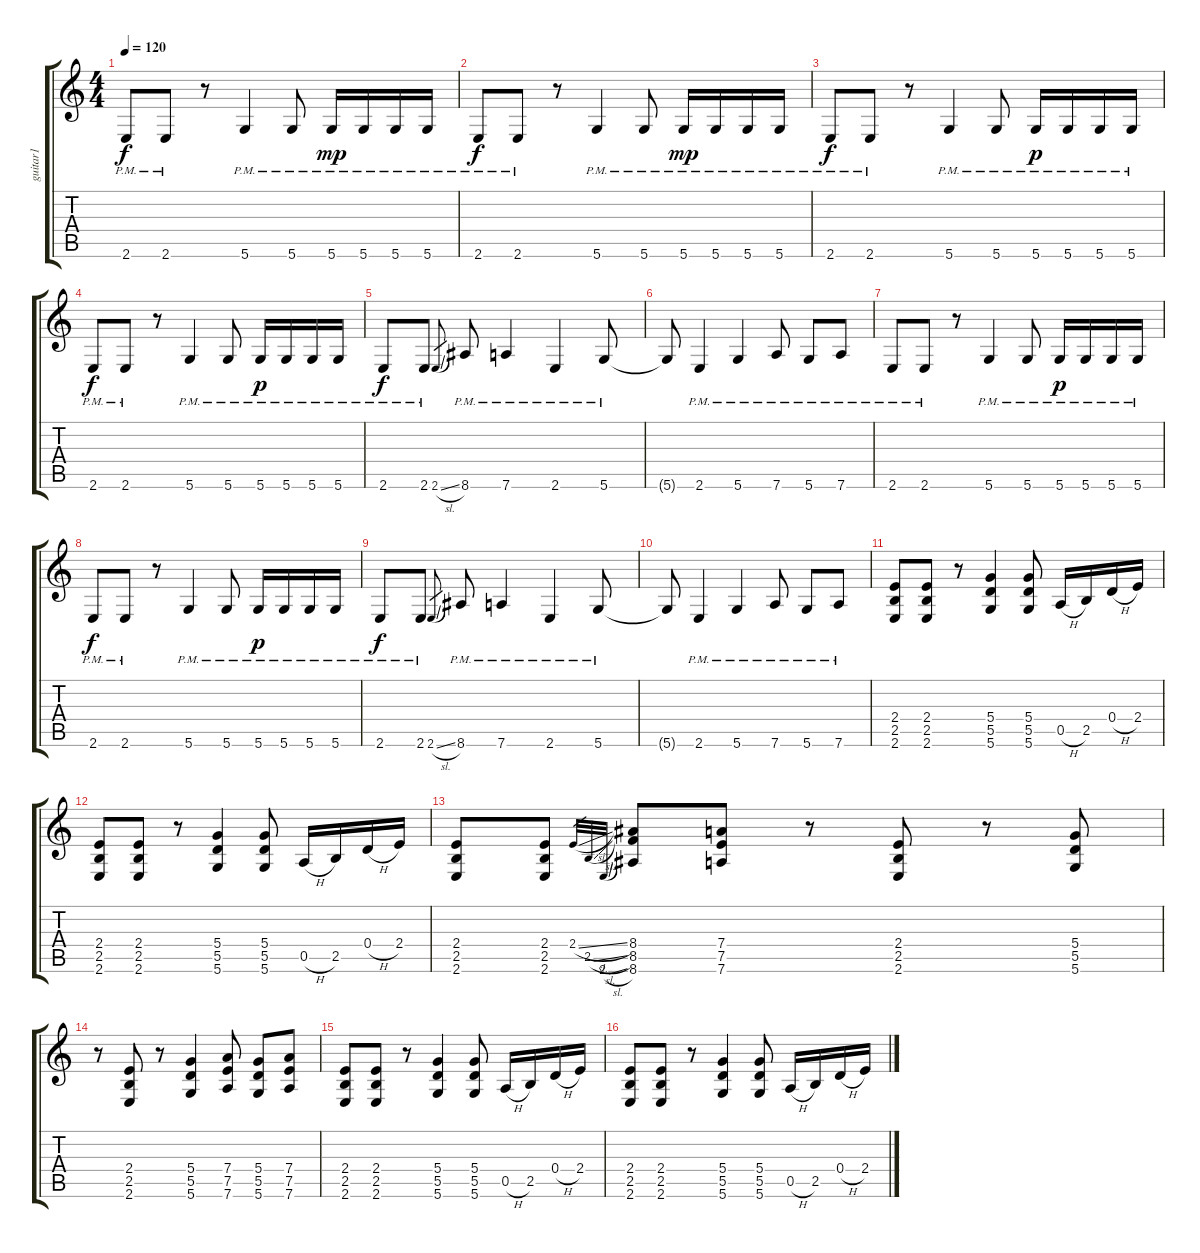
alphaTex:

\track ("guitar1" "guitar1") {instrument overdrivenguitar}
\staff {score tabs}
\tuning (E4 B3 G3 D3 A2 D2) {hide}
\ts (4 4)
\tempo 120
\clef g2
\ks c
2.6{pm}.8{dy f} 2.6{pm}.8 r.8 5.6{pm}.4 5.6{pm}.8 5.6{pm}.16{dy mp} 5.6{pm}.16 5.6{pm}.16 5.6{pm}.16 |
2.6{pm}.8{dy f} 2.6{pm}.8 r.8 5.6{pm}.4 5.6{pm}.8 5.6{pm}.16{dy mp} 5.6{pm}.16 5.6{pm}.16 5.6{pm}.16 |
2.6{pm}.8{dy f} 2.6{pm}.8 r.8 5.6{pm}.4 5.6{pm}.8 5.6{pm}.16{dy p} 5.6{pm}.16 5.6{pm}.16 5.6{pm}.16 |
2.6{pm}.8{dy f} 2.6{pm}.8 r.8 5.6{pm}.4 5.6{pm}.8 5.6{pm}.16{dy p} 5.6{pm}.16 5.6{pm}.16 5.6{pm}.16 |
2.6{pm}.8{dy f} 2.6{pm}.8 2.6{sl}.8{gr} 8.6{pm}.8 7.6{pm}.4 2.6{pm}.4 5.6{pm}.8 |
5.6{t}.8 2.6{pm}.4 5.6{pm}.4 7.6{pm}.8 5.6{pm}.8 7.6{pm}.8 |
2.6{pm}.8 2.6{pm}.8 r.8 5.6{pm}.4 5.6{pm}.8 5.6{pm}.16{dy p} 5.6{pm}.16 5.6{pm}.16 5.6{pm}.16 |
2.6{pm}.8{dy f} 2.6{pm}.8 r.8 5.6{pm}.4 5.6{pm}.8 5.6{pm}.16{dy p} 5.6{pm}.16 5.6{pm}.16 5.6{pm}.16 |
2.6{pm}.8{dy f} 2.6{pm}.8 2.6{sl}.8{gr} 8.6{pm}.8 7.6{pm}.4 2.6{pm}.4 5.6{pm}.8 |
5.6{t}.8 2.6{pm}.4 5.6{pm}.4 7.6{pm}.8 5.6{pm}.8 7.6{pm}.8 |
(2.4 2.5 2.6).8 (2.4 2.5 2.6).8 r.8 (5.4 5.5 5.6).4 (5.4 5.5 5.6).8 0.5{h}.16 2.5.16 0.4{h}.16 2.4.16 |
(2.4 2.5 2.6).8 (2.4 2.5 2.6).8 r.8 (5.4 5.5 5.6).4 (5.4 5.5 5.6).8 0.5{h}.16 2.5.16 0.4{h}.16 2.4.16 |
(2.4 2.5 2.6).8 (2.4 2.5 2.6).8 2.4{sl}.32{gr} 2.5{sl}.32{gr} 2.6{sl}.32{gr} (8.4 8.5 8.6).8 (7.4 7.5 7.6).8 r.8 (2.4 2.5 2.6).8 r.8 (5.4 5.5 5.6).8 |
r.8 (2.4 2.5 2.6).8 r.8 (5.4 5.5 5.6).4 (7.4 7.5 7.6).8 (5.4 5.5 5.6).8 (7.4 7.5 7.6).8 |
(2.4 2.5 2.6).8 (2.4 2.5 2.6).8 r.8 (5.4 5.5 5.6).4 (5.4 5.5 5.6).8 0.5{h}.16 2.5.16 0.4{h}.16 2.4.16 |
(2.4 2.5 2.6).8 (2.4 2.5 2.6).8 r.8 (5.4 5.5 5.6).4 (5.4 5.5 5.6).8 0.5{h}.16 2.5.16 0.4{h}.16 2.4.16
